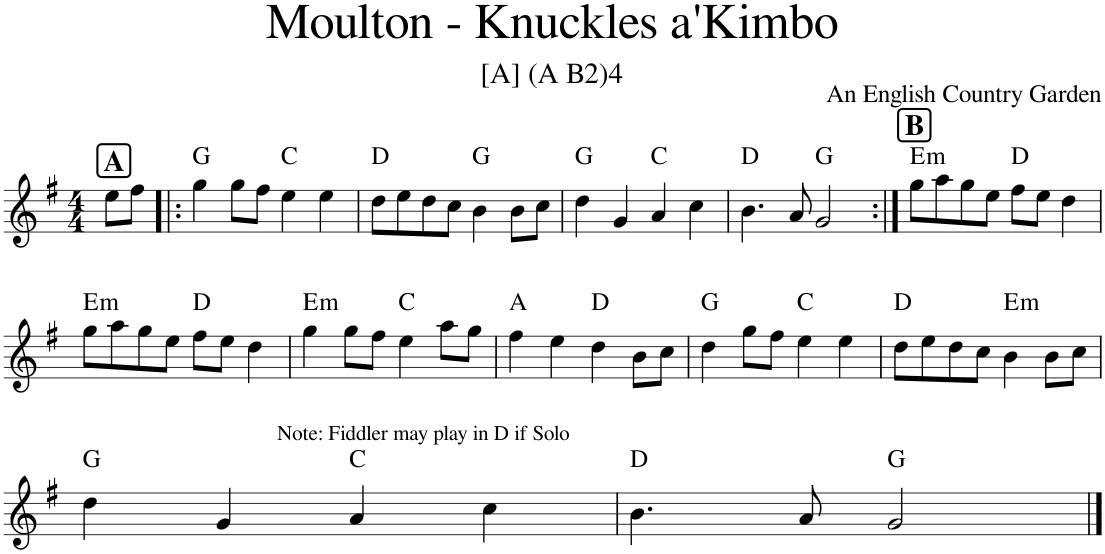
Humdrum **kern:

**kern	**harte
*part1	*part1
*staff1	*
*I"Piano	*
*I'Pno.	*
*clefG2	*
*k[f#]	*
*M4/4	*
!!LO:REH:place=s1:a:B:cj:fs=14:t=A
=1	=1
8ee\L	.
8ff#\J	.
=2!|:	=2!|:
4gg\	G:maj
8gg\L	.
8ff#\J	.
4ee\	C:maj
4ee\	.
=3	=3
8dd\L	D:maj
8ee\	.
8dd\	.
8cc\J	.
4b\	G:maj
8b\L	.
8cc\J	.
=4	=4
4dd\	G:maj
4g/	.
4a/	C:maj
4cc\	.
=5	=5
4.b\	D:maj
8a/	.
2g/	G:maj
!!LO:REH:place=s1:a:B:cj:fs=14:t=B
=6:|!	=6:|!
!	!LO:H:kt=m
8gg\L	E:min
8aa\	.
8gg\	.
8ee\J	.
8ff#\L	D:maj
8ee\J	.
4dd\	.
!!LO:LB:g=z
=7	=7
!	!LO:H:kt=m
8gg\L	E:min
8aa\	.
8gg\	.
8ee\J	.
8ff#\L	D:maj
8ee\J	.
4dd\	.
=8	=8
!LO:TX:b:t=Note&colon; Fiddler may play in D if Solo	!LO:H:kt=m
4gg\	E:min
8gg\L	.
8ff#\J	.
4ee\	C:maj
8aa\L	.
8gg\J	.
=9	=9
4ff#\	A:maj
4ee\	.
4dd\	D:maj
8b\L	.
8cc\J	.
=10	=10
4dd\	G:maj
8gg\L	.
8ff#\J	.
4ee\	C:maj
4ee\	.
=11	=11
8dd\L	D:maj
8ee\	.
8dd\	.
8cc\J	.
!	!LO:H:kt=m
4b\	E:min
8b\L	.
8cc\J	.
!!LO:LB:g=z
=12	=12
4dd\	G:maj
4g/	.
4a/	C:maj
4cc\	.
=13	=13
4.b\	D:maj
8a/	.
2g/	G:maj
==	==
*-	*-
